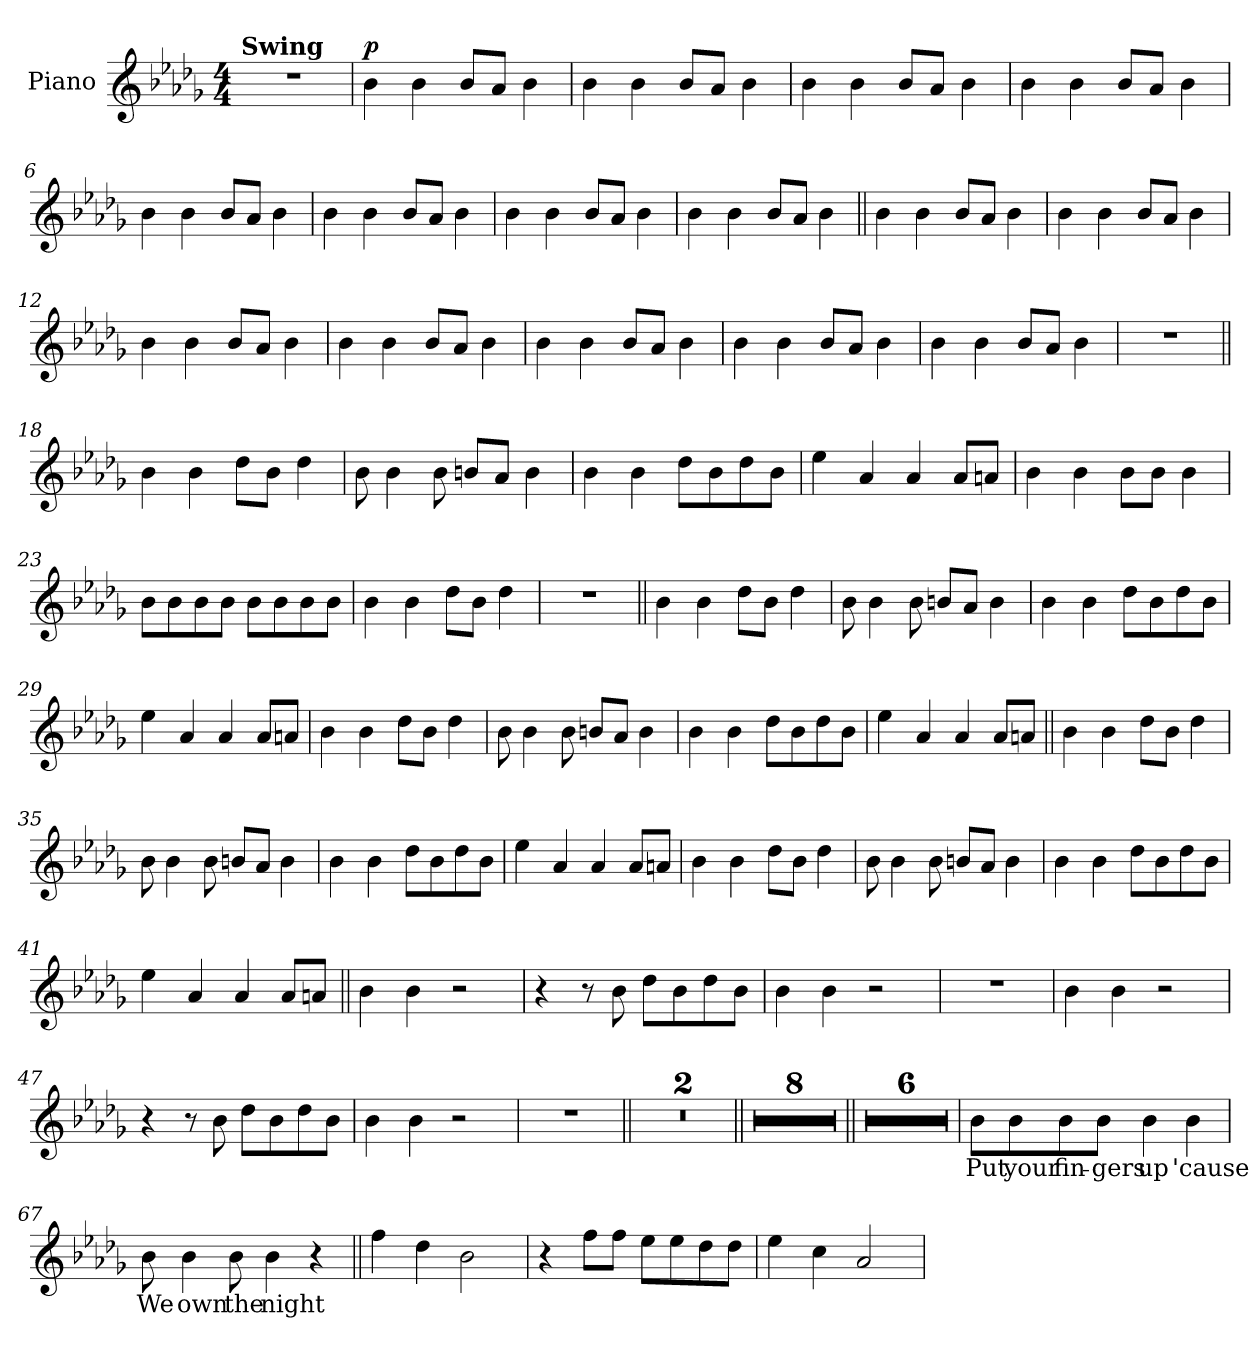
**kern	**text	**dynam
*part1	*part1	*part1
*staff1	*staff1	*staff1
*I"Piano	*	*
*I'Pno.	*	*
*clefG2	*	*
*k[b-e-a-d-g-]	*	*
*M4/4	*	*
*MM150	*	*
=1	=1	=1
!LO:TX:a:B:t=Swing	!	!
1r	.	.
=2	=2	=2
!	!	!LO:DY:b
4b-!	.	p
4b-!	.	.
8b-!L	.	.
8a-!J	.	.
4b-!	.	.
=3	=3	=3
4b-!	.	.
4b-!	.	.
8b-!L	.	.
8a-!J	.	.
4b-!	.	.
=4	=4	=4
4b-!	.	.
4b-!	.	.
8b-!L	.	.
8a-!J	.	.
4b-!	.	.
=5	=5	=5
4b-!	.	.
4b-!	.	.
8b-!L	.	.
8a-!J	.	.
4b-!	.	.
=6	=6	=6
4b-!	.	.
4b-!	.	.
8b-!L	.	.
8a-!J	.	.
4b-!	.	.
=7	=7	=7
4b-!	.	.
4b-!	.	.
8b-!L	.	.
8a-!J	.	.
4b-!	.	.
=8	=8	=8
4b-!	.	.
4b-!	.	.
8b-!L	.	.
8a-!J	.	.
4b-!	.	.
=9	=9	=9
4b-!	.	.
4b-!	.	.
8b-!L	.	.
8a-!J	.	.
4b-!	.	.
=10||	=10||	=10||
4b-!	.	.
4b-!	.	.
8b-!L	.	.
8a-!J	.	.
4b-!	.	.
=11	=11	=11
4b-!	.	.
4b-!	.	.
8b-!L	.	.
8a-!J	.	.
4b-!	.	.
=12	=12	=12
4b-!	.	.
4b-!	.	.
8b-!L	.	.
8a-!J	.	.
4b-!	.	.
=13	=13	=13
4b-!	.	.
4b-!	.	.
8b-!L	.	.
8a-!J	.	.
4b-!	.	.
=14	=14	=14
4b-!	.	.
4b-!	.	.
8b-!L	.	.
8a-!J	.	.
4b-!	.	.
=15	=15	=15
4b-!	.	.
4b-!	.	.
8b-!L	.	.
8a-!J	.	.
4b-!	.	.
=16	=16	=16
4b-!	.	.
4b-!	.	.
8b-!L	.	.
8a-!J	.	.
4b-!	.	.
=17	=17	=17
1r	.	.
=18||	=18||	=18||
4b-	.	.
4b-	.	.
8dd-L	.	.
8b-J	.	.
4dd-	.	.
=19	=19	=19
8b-	.	.
4b-	.	.
8b-	.	.
8bnL	.	.
8a-J	.	.
4b	.	.
=20	=20	=20
4b-	.	.
4b-	.	.
8dd-L	.	.
8b-	.	.
8dd-	.	.
8b-J	.	.
=21	=21	=21
4ee-	.	.
4a-	.	.
4a-	.	.
8a-L	.	.
8anJ	.	.
=22	=22	=22
4b-	.	.
4b-	.	.
8b-L	.	.
8b-J	.	.
4b-	.	.
=23	=23	=23
8b-L	.	.
8b-	.	.
8b-	.	.
8b-J	.	.
8b-L	.	.
8b-	.	.
8b-	.	.
8b-J	.	.
=24	=24	=24
4b-	.	.
4b-	.	.
8dd-L	.	.
8b-J	.	.
4dd-	.	.
=25	=25	=25
1r	.	.
=26||	=26||	=26||
4b-	.	.
4b-	.	.
8dd-L	.	.
8b-J	.	.
4dd-	.	.
=27	=27	=27
8b-	.	.
4b-	.	.
8b-	.	.
8bnL	.	.
8a-J	.	.
4b	.	.
=28	=28	=28
4b-	.	.
4b-	.	.
8dd-L	.	.
8b-	.	.
8dd-	.	.
8b-J	.	.
=29	=29	=29
4ee-	.	.
4a-	.	.
4a-	.	.
8a-L	.	.
8anJ	.	.
=30	=30	=30
4b-	.	.
4b-	.	.
8dd-L	.	.
8b-J	.	.
4dd-	.	.
=31	=31	=31
8b-	.	.
4b-	.	.
8b-	.	.
8bnL	.	.
8a-J	.	.
4b	.	.
=32	=32	=32
4b-	.	.
4b-	.	.
8dd-L	.	.
8b-	.	.
8dd-	.	.
8b-J	.	.
=33	=33	=33
4ee-	.	.
4a-	.	.
4a-	.	.
8a-L	.	.
8anJ	.	.
=34||	=34||	=34||
4b-	.	.
4b-	.	.
8dd-L	.	.
8b-J	.	.
4dd-	.	.
=35	=35	=35
8b-	.	.
4b-	.	.
8b-	.	.
8bnL	.	.
8a-J	.	.
4b	.	.
=36	=36	=36
4b-	.	.
4b-	.	.
8dd-L	.	.
8b-	.	.
8dd-	.	.
8b-J	.	.
=37	=37	=37
4ee-	.	.
4a-	.	.
4a-	.	.
8a-L	.	.
8anJ	.	.
=38	=38	=38
4b-	.	.
4b-	.	.
8dd-L	.	.
8b-J	.	.
4dd-	.	.
=39	=39	=39
8b-	.	.
4b-	.	.
8b-	.	.
8bnL	.	.
8a-J	.	.
4b	.	.
=40	=40	=40
4b-	.	.
4b-	.	.
8dd-L	.	.
8b-	.	.
8dd-	.	.
8b-J	.	.
=41	=41	=41
4ee-	.	.
4a-	.	.
4a-	.	.
8a-L	.	.
8anJ	.	.
=42||	=42||	=42||
4b-	.	.
4b-	.	.
2r	.	.
=43	=43	=43
4r	.	.
8r	.	.
8b-	.	.
8dd-L	.	.
8b-	.	.
8dd-	.	.
8b-J	.	.
=44	=44	=44
4b-	.	.
4b-	.	.
2r	.	.
=45	=45	=45
1r	.	.
=46	=46	=46
4b-	.	.
4b-	.	.
2r	.	.
=47	=47	=47
4r	.	.
8r	.	.
8b-	.	.
8dd-L	.	.
8b-	.	.
8dd-	.	.
8b-J	.	.
=48	=48	=48
4b-	.	.
4b-	.	.
2r	.	.
=49	=49	=49
1r	.	.
=50||	=50||	=50||
1r	.	.
=51	=51	=51
1r	.	.
=52||	=52||	=52||
1r	.	.
=53	=53	=53
1r	.	.
=54	=54	=54
1r	.	.
=55	=55	=55
1r	.	.
=56	=56	=56
1r	.	.
=57	=57	=57
1r	.	.
=58	=58	=58
1r	.	.
=59	=59	=59
1r	.	.
=60||	=60||	=60||
1r	.	.
=61	=61	=61
1r	.	.
=62	=62	=62
1r	.	.
=63	=63	=63
1r	.	.
=64	=64	=64
1r	.	.
=65	=65	=65
1r	.	.
=66	=66	=66
8b-!L	Put	.
8b-!	your	.
8b-!	fin-	.
8b-!J	-gers	.
4b-!	up	.
4b-!	'cause	.
=67	=67	=67
8b-!	We	.
4b-!	own	.
8b-!	the	.
4b-!	night	.
4r	.	.
=68||	=68||	=68||
4ff	.	.
4dd-	.	.
2b-	.	.
=69	=69	=69
4r	.	.
8ffL	.	.
8ffJ	.	.
8ee-L	.	.
8ee-	.	.
8dd-	.	.
8dd-J	.	.
=70	=70	=70
4ee-	.	.
4cc	.	.
2a-	.	.
=	=	=
*-	*-	*-
